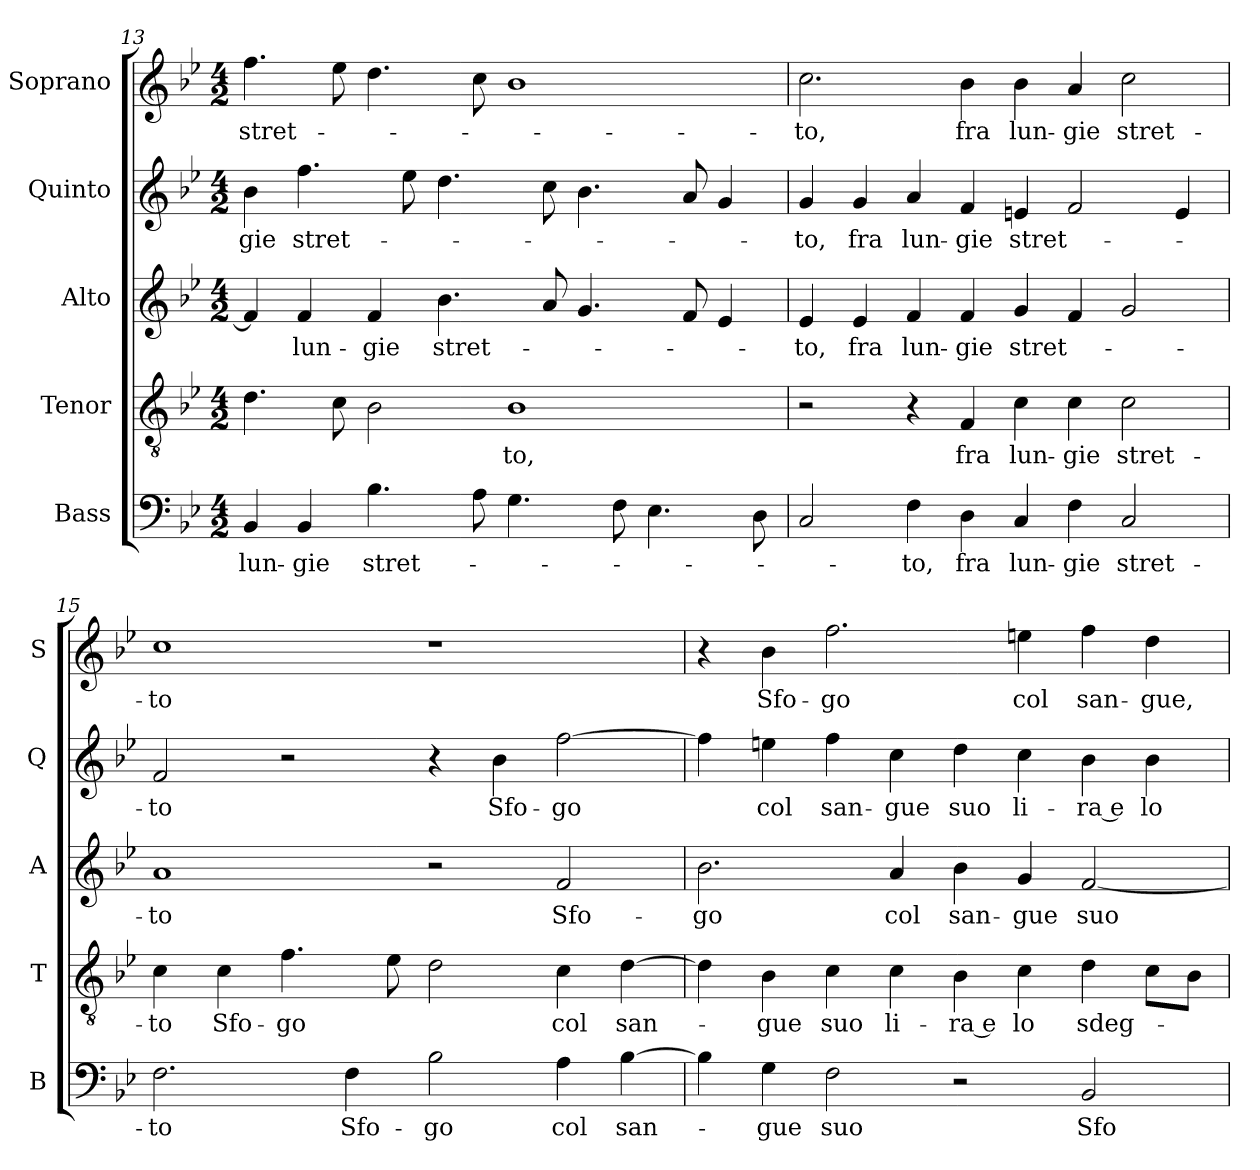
**kern	**text	**kern	**text	**kern	**text	**kern	**text	**kern	**text
*part5	*part5	*part4	*part4	*part3	*part3	*part2	*part2	*part1	*part1
*staff5	*staff5	*staff4	*staff4	*staff3	*staff3	*staff2	*staff2	*staff1	*staff1
*I"Bass	*	*I"Tenor	*	*I"Alto	*	*I"Quinto	*	*I"Soprano	*
*I'B	*	*I'T	*	*I'A	*	*I'Q	*	*I'S	*
!!LO:LB:g=z
*clefF4	*	*clefGv2	*	*clefG2	*	*clefG2	*	*clefG2	*
*k[b-e-]	*	*k[b-e-]	*	*k[b-e-]	*	*k[b-e-]	*	*k[b-e-]	*
*B-:	*	*B-:	*	*B-:	*	*B-:	*	*B-:	*
*M4/2	*	*M4/2	*	*M4/2	*	*M4/2	*	*M4/2	*
=13	=13	=13	=13	=13	=13	=13	=13	=13	=13
!	!LO:LY:b	!	!	!	!	!	!	!	!
!	!	!	!	!	!	!	!LO:LY:b	!	!
!	!	!	!	!	!	!	!	!	!LO:LY:b
4BB-/	lun-	4.d\	.	4f/]	.	4b-\	-gie	4.ff\	stret-
!	!LO:LY:b	!	!	!	!	!	!	!	!
!	!	!	!	!	!LO:LY:b	!	!	!	!
!	!	!	!	!	!	!	!LO:LY:b	!	!
4BB-/	-gie	.	.	4f/	lun-	4.ff\	stret-	.	.
.	.	8c\	.	.	.	.	.	8ee-\	.
!	!LO:LY:b	!	!	!	!	!	!	!	!
!	!	!	!	!	!LO:LY:b	!	!	!	!
4.B-\	stret-	2B-\	.	4f/	-gie	.	.	4.dd\	.
.	.	.	.	.	.	8ee-\	.	.	.
!	!	!	!	!	!LO:LY:b	!	!	!	!
.	.	.	.	4.b-\	stret-	4.dd\	.	.	.
8A\	.	.	.	.	.	.	.	8cc\	.
!	!	!	!LO:LY:b	!	!	!	!	!	!
4.G\	.	1B-	-to,	.	.	.	.	1b-	.
.	.	.	.	8a/	.	8cc\	.	.	.
.	.	.	.	4.g/	.	4.b-\	.	.	.
8F\	.	.	.	.	.	.	.	.	.
4.E-\	.	.	.	.	.	.	.	.	.
.	.	.	.	8f/	.	8a/	.	.	.
.	.	.	.	4e-/	.	4g/	.	.	.
8D\	.	.	.	.	.	.	.	.	.
=14	=14	=14	=14	=14	=14	=14	=14	=14	=14
!	!	!	!	!	!LO:LY:b	!	!	!	!
!	!	!	!	!	!	!	!LO:LY:b	!	!
!	!	!	!	!	!	!	!	!	!LO:LY:b
2C/	.	2r	.	4e-/	-to,	4g/	-to,	2.cc\	-to,
!	!	!	!	!	!LO:LY:b	!	!	!	!
!	!	!	!	!	!	!	!LO:LY:b	!	!
.	.	.	.	4e-/	fra	4g/	fra	.	.
!	!LO:LY:b	!	!	!	!	!	!	!	!
!	!	!	!	!	!LO:LY:b	!	!	!	!
!	!	!	!	!	!	!	!LO:LY:b	!	!
4F\	-to,	4r	.	4f/	lun-	4a/	lun-	.	.
!	!LO:LY:b	!	!	!	!	!	!	!	!
!	!	!	!LO:LY:b	!	!	!	!	!	!
!	!	!	!	!	!LO:LY:b	!	!	!	!
!	!	!	!	!	!	!	!LO:LY:b	!	!
!	!	!	!	!	!	!	!	!	!LO:LY:b
4D\	fra	4F/	fra	4f/	-gie	4f/	-gie	4b-\	fra
!	!LO:LY:b	!	!	!	!	!	!	!	!
!	!	!	!LO:LY:b	!	!	!	!	!	!
!	!	!	!	!	!LO:LY:b	!	!	!	!
!	!	!	!	!	!	!	!LO:LY:b	!	!
!	!	!	!	!	!	!	!	!	!LO:LY:b
4C/	lun-	4c\	lun-	4g/	stret-	4en/	stret-	4b-\	lun-
!	!LO:LY:b	!	!	!	!	!	!	!	!
!	!	!	!LO:LY:b	!	!	!	!	!	!
!	!	!	!	!	!	!	!	!	!LO:LY:b
4F\	-gie	4c\	-gie	4f/	.	2f/	.	4a/	-gie
!	!LO:LY:b	!	!	!	!	!	!	!	!
!	!	!	!LO:LY:b	!	!	!	!	!	!
!	!	!	!	!	!	!	!	!	!LO:LY:b
2C/	stret-	2c\	stret-	2g/	.	.	.	2cc\	stret-
.	.	.	.	.	.	4e/	.	.	.
=15	=15	=15	=15	=15	=15	=15	=15	=15	=15
!	!LO:LY:b	!	!	!	!	!	!	!	!
!	!	!	!LO:LY:b	!	!	!	!	!	!
!	!	!	!	!	!LO:LY:b	!	!	!	!
!	!	!	!	!	!	!	!LO:LY:b	!	!
!	!	!	!	!	!	!	!	!	!LO:LY:b
2.F\	-to	4c\	-to	1a	-to	2f/	-to	1cc	-to
!	!	!	!LO:LY:b	!	!	!	!	!	!
.	.	4c\	Sfo-	.	.	.	.	.	.
!	!	!	!LO:LY:b	!	!	!	!	!	!
.	.	4.f\	-go	.	.	2r	.	.	.
!	!LO:LY:b	!	!	!	!	!	!	!	!
4F\	Sfo-	.	.	.	.	.	.	.	.
.	.	8e-\	.	.	.	.	.	.	.
!	!LO:LY:b	!	!	!	!	!	!	!	!
2B-\	-go	2d\	.	2r	.	4r	.	1r	.
!	!	!	!	!	!	!	!LO:LY:b	!	!
.	.	.	.	.	.	4b-\	Sfo-	.	.
!	!LO:LY:b	!	!	!	!	!	!	!	!
!	!	!	!LO:LY:b	!	!	!	!	!	!
!	!	!	!	!	!LO:LY:b	!	!	!	!
!	!	!	!	!	!	!	!LO:LY:b	!	!
4A\	col	4c\	col	2f/	Sfo-	[2ff\	-go	.	.
!	!LO:LY:b	!	!	!	!	!	!	!	!
!	!	!	!LO:LY:b	!	!	!	!	!	!
[4B-\	san-	[4d\	san-	.	.	.	.	.	.
!!LO:LB:g=z
=16	=16	=16	=16	=16	=16	=16	=16	=16	=16
!	!	!	!	!	!LO:LY:b	!	!	!	!
4B-\]	.	4d\]	.	2.b-\	-go	4ff\]	.	4r	.
!	!LO:LY:b	!	!	!	!	!	!	!	!
!	!	!	!LO:LY:b	!	!	!	!	!	!
!	!	!	!	!	!	!	!LO:LY:b	!	!
!	!	!	!	!	!	!	!	!	!LO:LY:b
4G\	-gue	4B-\	-gue	.	.	4een\	col	4b-\	Sfo-
!	!LO:LY:b	!	!	!	!	!	!	!	!
!	!	!	!LO:LY:b	!	!	!	!	!	!
!	!	!	!	!	!	!	!LO:LY:b	!	!
!	!	!	!	!	!	!	!	!	!LO:LY:b
2F\	suo	4c\	suo	.	.	4ff\	san-	2.ff\	-go
!	!	!	!LO:LY:b	!	!	!	!	!	!
!	!	!	!	!	!LO:LY:b	!	!	!	!
!	!	!	!	!	!	!	!LO:LY:b	!	!
.	.	4c\	li-	4a/	col	4cc\	-gue	.	.
!	!	!	!LO:LY:b	!	!	!	!	!	!
!	!	!	!	!	!LO:LY:b	!	!	!	!
!	!	!	!	!	!	!	!LO:LY:b	!	!
2r	.	4B-\	-ra e	4b-\	san-	4dd\	suo	.	.
!	!	!	!LO:LY:b	!	!	!	!	!	!
!	!	!	!	!	!LO:LY:b	!	!	!	!
!	!	!	!	!	!	!	!LO:LY:b	!	!
!	!	!	!	!	!	!	!	!	!LO:LY:b
.	.	4c\	lo	4g/	-gue	4cc\	li-	4een\	col
!	!LO:LY:b	!	!	!	!	!	!	!	!
!	!	!	!LO:LY:b	!	!	!	!	!	!
!	!	!	!	!	!LO:LY:b	!	!	!	!
!	!	!	!	!	!	!	!LO:LY:b	!	!
!	!	!	!	!	!	!	!	!	!LO:LY:b
2BB-/	Sfo-	4d\	sdeg-	[2f/	suo	4b-\	-ra e	4ff\	san-
!	!	!	!	!	!	!	!LO:LY:b	!	!
!	!	!	!	!	!	!	!	!	!LO:LY:b
.	.	8c\L	.	.	.	4b-\	lo	4dd\	-gue,
.	.	8B-\J	.	.	.	.	.	.	.
=	=	=	=	=	=	=	=	=	=
*-	*-	*-	*-	*-	*-	*-	*-	*-	*-
